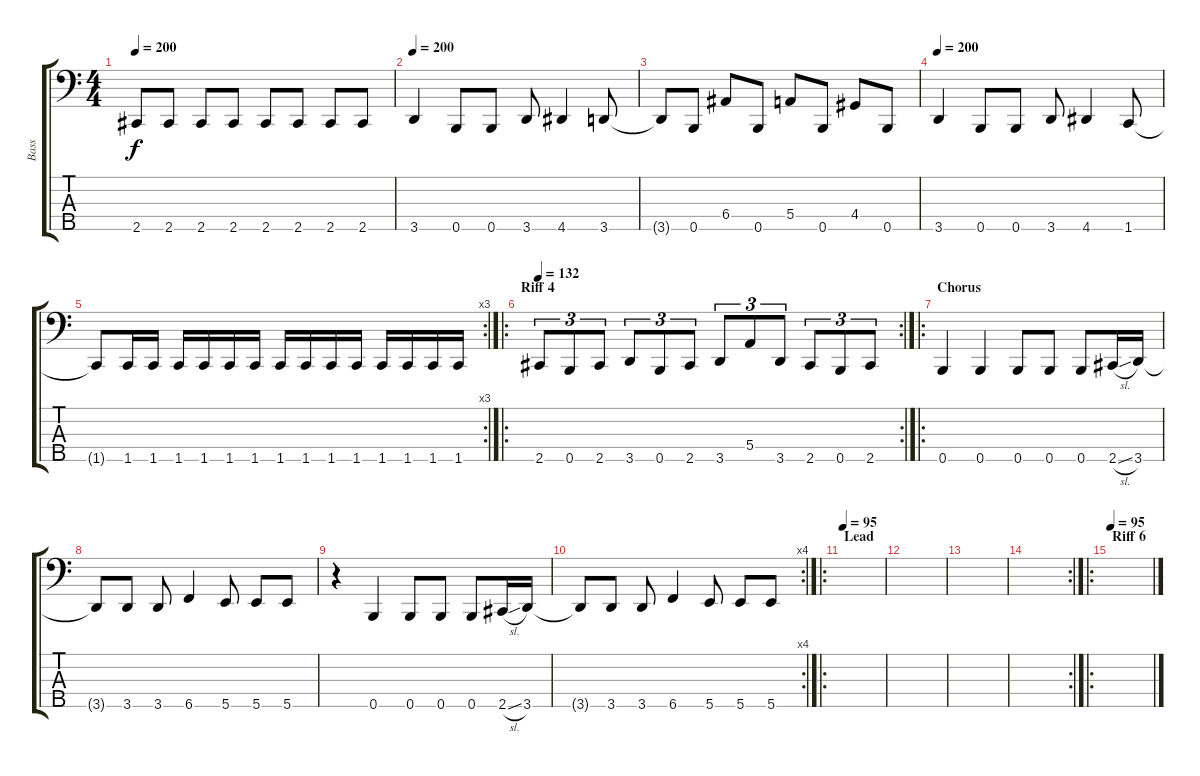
\track ("Bass" "Bass") {instrument electricbassfinger}
\staff {score tabs}
\tuning (G2 D2 A1 E1 B0) {hide}
\ts (4 4)
\tempo 200
\clef f4
\ks c
2.5{t}.8{dy f} 2.5.8 2.5.8 2.5.8 2.5.8 2.5.8 2.5.8 2.5.8 |
\tempo 200
3.5.4 0.5.8 0.5.8 3.5.8 4.5.4 3.5.8 |
3.5{t}.8 0.5.8 6.4.8 0.5.8 5.4.8 0.5.8 4.4.8 0.5.8 |
\tempo 200
3.5.4 0.5.8 0.5.8 3.5.8 4.5.4 1.5.8 |
\rc 3
1.5{t}.8 1.5.16 1.5.16 1.5.16 1.5.16 1.5.16 1.5.16 1.5.16 1.5.16 1.5.16 1.5.16 1.5.16 1.5.16 1.5.16 1.5.16 |
\ro
\rc 2
\section ("" "Riff 4")
\tempo 132
2.5.8{tu (3 2)} 0.5.8{tu (3 2)} 2.5.8{tu (3 2)} 3.5.8{tu (3 2)} 0.5.8{tu (3 2)} 2.5.8{tu (3 2)} 3.5.8{tu (3 2)} 5.4.8{tu (3 2)} 3.5.8{tu (3 2)} 2.5.8{tu (3 2)} 0.5.8{tu (3 2)} 2.5.8{tu (3 2)} |
\ro
\section ("" "Chorus")
0.5.4 0.5.4 0.5.8 0.5.8 0.5.8 2.5{sl}.16 3.5.16 |
3.5{t}.8 3.5.8 3.5.8 6.5.4 5.5.8 5.5.8 5.5.8 |
r.4 0.5.4 0.5.8 0.5.8 0.5.8 2.5{sl}.16 3.5.16 |
\rc 4
3.5{t}.8 3.5.8 3.5.8 6.5.4 5.5.8 5.5.8 5.5.8 |
\ro
\section ("" "Lead")
\tempo 95
|
|
|
\rc 2
|
\ro
\section ("" "Riff 6")
\tempo 95
